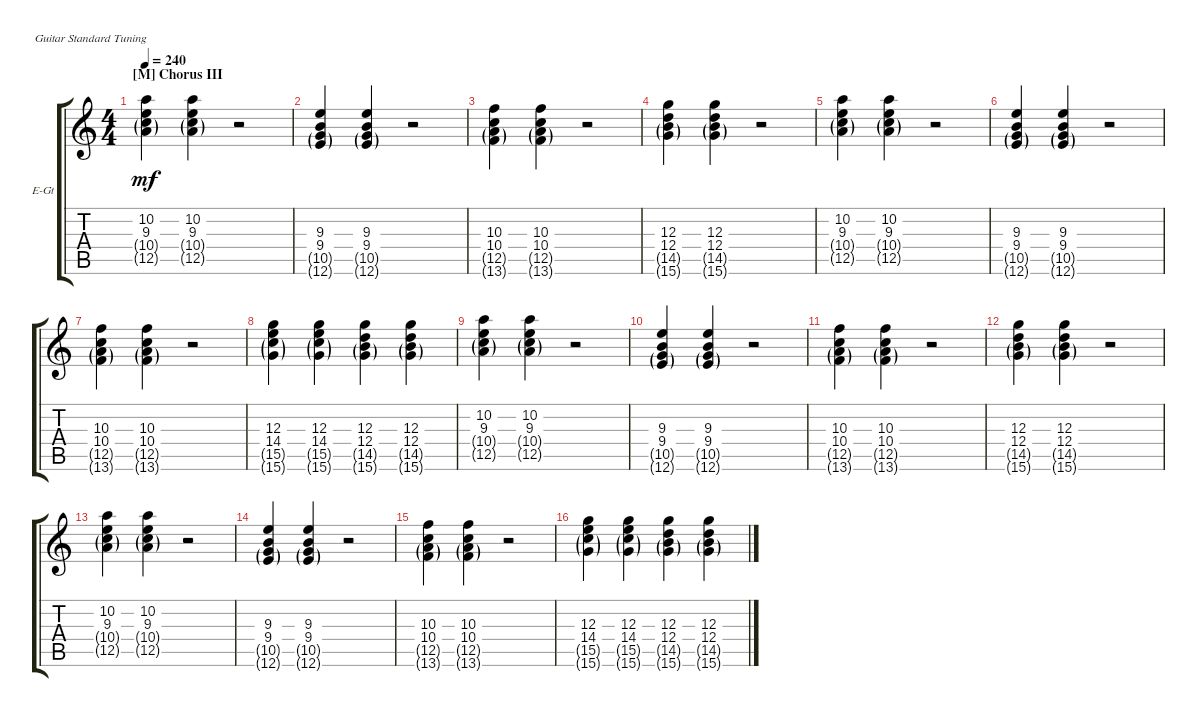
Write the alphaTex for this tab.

\defaultSystemsLayout 4
\bracketExtendMode groupsimilarinstruments
\firstSystemTrackNameOrientation horizontal
\otherSystemsTrackNameOrientation horizontal
\track ("Synth Vocal" "E-Gt") {instrument distortionguitar}
\staff {score tabs}
\tuning (E4 B3 G3 D3 A2 E2)
\ts (4 4)
\section ("M" "Chorus III")
\tempo 240
\clef g2
\scale
0.333333
\ks c
(12.5{g} 10.4{g} 9.3 10.2).4{dy mf} (12.5{g} 10.4{g} 9.3 10.2).4 r.2 |
\scale
0.333333 (12.6{g} 10.5{g} 9.4 9.3).4 (12.6{g} 10.5{g} 9.4 9.3).4 r.2 |
\scale
0.333333 (13.6{g} 12.5{g} 10.4 10.3).4 (13.6{g} 12.5{g} 10.4 10.3).4 r.2 |
\scale
0.333333 (15.6{g} 14.5{g} 12.4 12.3).4 (15.6{g} 14.5{g} 12.4 12.3).4 r.2 |
\scale
0.333333 (12.5{g} 10.4{g} 9.3 10.2).4 (12.5{g} 10.4{g} 9.3 10.2).4 r.2 |
\scale
0.333333 (12.6{g} 10.5{g} 9.4 9.3).4 (12.6{g} 10.5{g} 9.4 9.3).4 r.2 |
\scale
0.333333 (13.6{g} 12.5{g} 10.4 10.3).4 (13.6{g} 12.5{g} 10.4 10.3).4 r.2 |
\scale
0.333333 (12.3 14.4 15.6{g} 15.5{g}).4 (12.3 14.4 15.6{g} 15.5{g}).4 (12.4 12.3 15.6{g} 14.5{g}).4 (12.3 12.4 15.6{g} 14.5{g}).4 |
\scale
0.333333 (12.5{g} 10.4{g} 9.3 10.2).4 (12.5{g} 10.4{g} 9.3 10.2).4 r.2 |
\scale
0.333333 (12.6{g} 10.5{g} 9.4 9.3).4 (12.6{g} 10.5{g} 9.4 9.3).4 r.2 |
\scale
0.333333 (13.6{g} 12.5{g} 10.4 10.3).4 (13.6{g} 12.5{g} 10.4 10.3).4 r.2 |
\scale
0.333333 (15.6{g} 14.5{g} 12.4 12.3).4 (15.6{g} 14.5{g} 12.4 12.3).4 r.2 |
\scale
0.333333 (12.5{g} 10.4{g} 9.3 10.2).4 (12.5{g} 10.4{g} 9.3 10.2).4 r.2 |
\scale
0.333333 (12.6{g} 10.5{g} 9.4 9.3).4 (12.6{g} 10.5{g} 9.4 9.3).4 r.2 |
\scale
0.333333 (13.6{g} 12.5{g} 10.4 10.3).4 (13.6{g} 12.5{g} 10.4 10.3).4 r.2 |
\scale
0.333333 (12.3 14.4 15.6{g} 15.5{g}).4 (12.3 14.4 15.6{g} 15.5{g}).4 (12.4 12.3 15.6{g} 14.5{g}).4 (12.3 12.4 15.6{g} 14.5{g}).4
